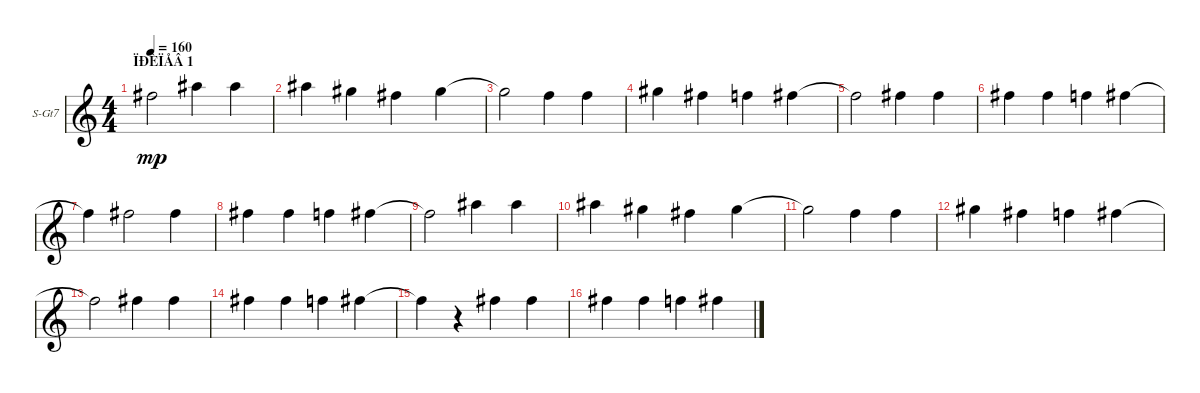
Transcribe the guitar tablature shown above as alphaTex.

\bracketExtendMode groupsimilarinstruments
\firstSystemTrackNameOrientation horizontal
\otherSystemsTrackNameOrientation horizontal
\track ("Tenor Voice" "S-Gt7") {instrument tenorsax}
\staff {score}
\tuning (E4 B3 G3 D3 A2 E2 B1)
\displaytranspose 12
\ts (4 4)
\section ("" "ÏÐÈÏÅÂ 1")
\tempo 160
\clef g2
\ks c
2.1{t}.2{dy mp} 6.1.4 6.1.4 |
6.1.4 4.1.4 2.1.4 4.1.4 |
4.1{t}.2 1.1.4 1.1.4 |
4.1.4 2.1.4 1.1.4 2.1.4 |
2.1{t}.2 2.1.4 2.1.4 |
2.1.4 2.1.4 1.1.4 2.1.4 |
2.1{t}.4 2.1.2 2.1.4 |
2.1.4 2.1.4 1.1.4 2.1.4 |
2.1{t}.2 6.1.4 6.1.4 |
6.1.4 4.1.4 2.1.4 4.1.4 |
4.1{t}.2 1.1.4 1.1.4 |
4.1.4 2.1.4 1.1.4 2.1.4 |
2.1{t}.2 2.1.4 2.1.4 |
2.1.4 2.1.4 1.1.4 2.1.4 |
2.1{t}.4 r.4 2.1.4 2.1.4 |
2.1.4 2.1.4 1.1.4 2.1.4
